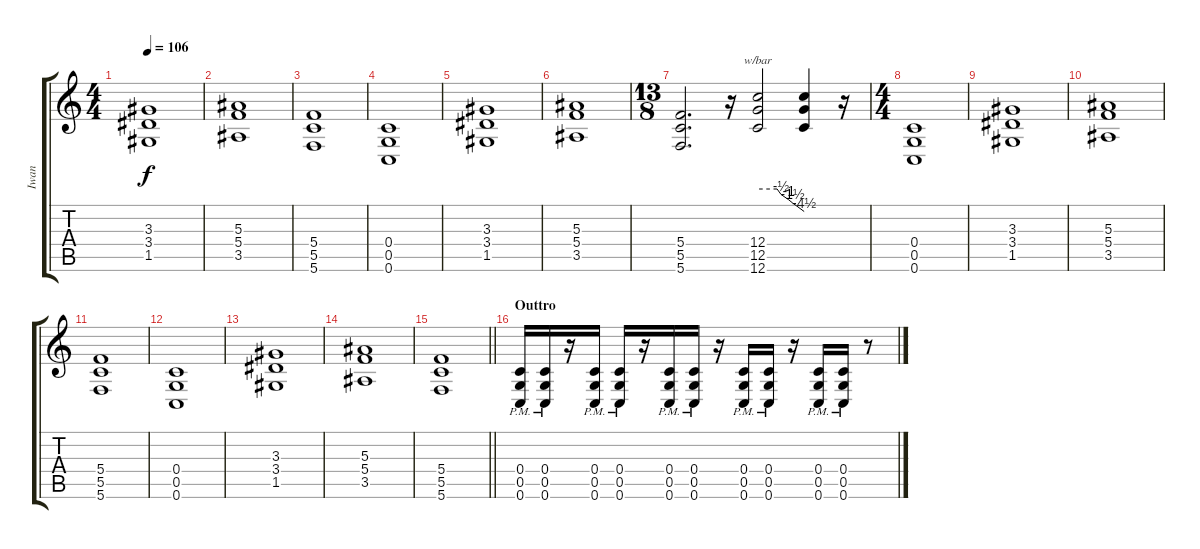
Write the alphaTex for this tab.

\track ("Iwan" "Iwan") {instrument overdrivenguitar}
\staff {score tabs}
\tuning (D4 A3 F3 C3 G2 C2) {hide}
\ts (4 4)
\tempo 106
\clef g2
\ks c
(3.3 3.4 1.5).1{dy f} |
(5.3 5.4 3.5).1 |
(5.4 5.5 5.6).1 |
(0.4 0.5 0.6).1 |
(3.3 3.4 1.5).1 |
(5.3 5.4 3.5).1 |
\ts (13 8)
(5.4 5.5 5.6).2{d} r.16 (12.4 12.5 12.6).2{tbe (custom default 0 0 25 0 30 -2 40 -4 45 -6 60 -18)} (12.4{t} 12.5{t} 12.6{t}).4 r.16 |
\ts (4 4)
(0.4 0.5 0.6).1 |
(3.3 3.4 1.5).1 |
(5.3 5.4 3.5).1 |
(5.4 5.5 5.6).1 |
(0.4 0.5 0.6).1 |
(3.3 3.4 1.5).1 |
(5.3 5.4 3.5).1 |
\barLineRight lightlight
(5.4 5.5 5.6).1 |
\section ("" "Outtro")
(0.4{pm} 0.5{pm} 0.6{pm}).16 (0.4{pm} 0.5{pm} 0.6{pm}).16 r.16 (0.4{pm} 0.5{pm} 0.6{pm}).16 (0.4{pm} 0.5{pm} 0.6{pm}).16 r.16 (0.4{pm} 0.5{pm} 0.6{pm}).16 (0.4{pm} 0.5{pm} 0.6{pm}).16 r.16 (0.4{pm} 0.5{pm} 0.6{pm}).16 (0.4{pm} 0.5{pm} 0.6{pm}).16 r.16 (0.4{pm} 0.5{pm} 0.6{pm}).16 (0.4{pm} 0.5{pm} 0.6{pm}).16 r.8
